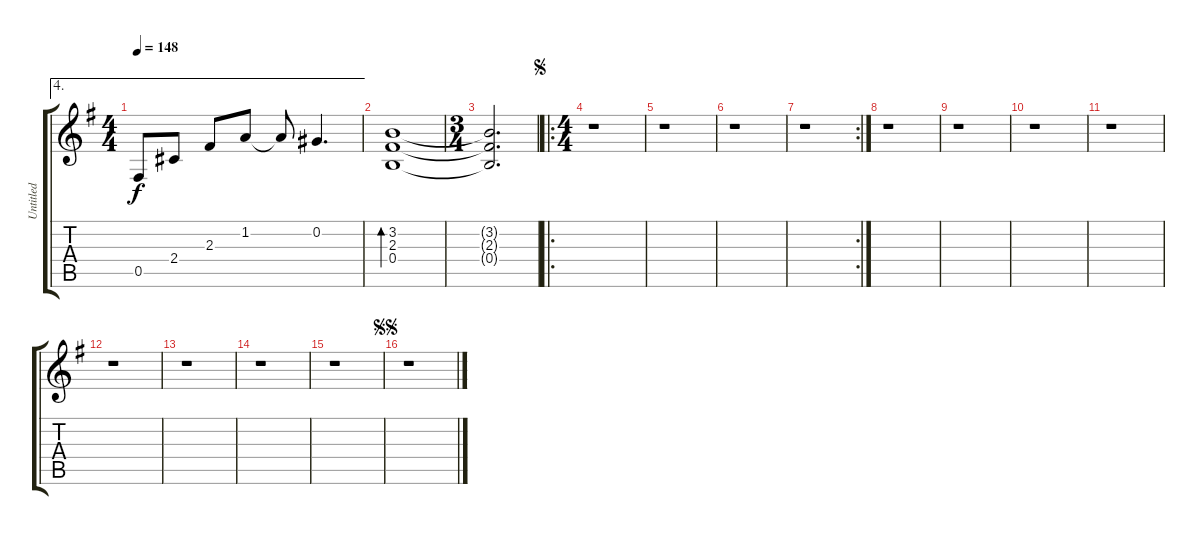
\track ("Untitled" "Untitled") {instrument acousticguitarsteel}
\staff {score tabs}
\tuning (Db4 Ab3 E3 B2 Gb2 Db2) {hide}
\ae 4
\ts (4 4)
\tempo 148
\clef g2
\ks g
0.5.8{dy f} 2.4.8 2.3.8 1.2.8 1.2{t}.8 0.2.4{d} |
(3.2 2.3 0.4).1{bd 30} |
\ts (3 4)
(3.2{t} 2.3{t} 0.4{t}).2{d} |
\ro
\ts (4 4)
\jump segno
r.1 |
r.1 |
r.1 |
\rc 2
r.1 |
r.1 |
r.1 |
r.1 |
r.1 |
r.1 |
r.1 |
r.1 |
r.1 |
\jump segnosegno
r.1
